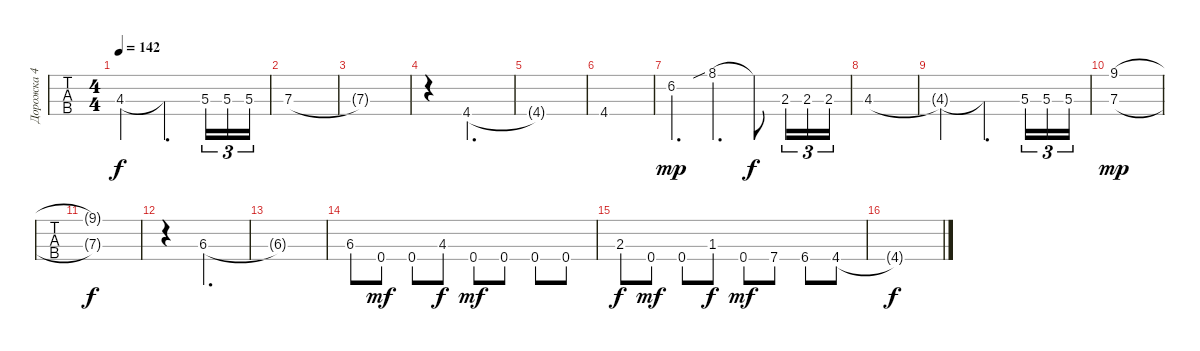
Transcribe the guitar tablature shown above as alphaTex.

\track ("Дорожка 4" "Дорожка 4") {instrument electricbassfinger}
\staff {tabs}
\tuning (G2 D2 A1 E1) {hide}
\ts (4 4)
\tempo 142
\clef f4
\ks c
4.3{t}.2{dy f} 4.3{t}.4{d} 5.3.16{tu (3 2)} 5.3.16{tu (3 2)} 5.3.16{tu (3 2)} |
7.3.1 |
7.3{t}.1 |
r.4 4.4.2{d} |
4.4{t}.1 |
4.4.1 |
6.2.4{d dy mp} 8.1{sib}.4{d} 8.1{t}.8{dy f} 2.3.16{tu (3 2)} 2.3.16{tu (3 2)} 2.3.16{tu (3 2)} |
4.3.1 |
4.3{t}.2 4.3{t}.4{d} 5.3.16{tu (3 2)} 5.3.16{tu (3 2)} 5.3.16{tu (3 2)} |
(9.1 7.3).1{dy mp} |
(9.1{t} 7.3{t}).1{dy f} |
r.4 6.3.2{d} |
6.3{t}.1 |
6.3.8 0.4.8{dy mf} 0.4.8 4.3.8{dy f} 0.4.8{dy mf} 0.4.8 0.4.8 0.4.8 |
2.3.8{dy f} 0.4.8{dy mf} 0.4.8 1.3.8{dy f} 0.4.8{dy mf} 7.4.8 6.4.8 4.4.8 |
4.4{t}.1{dy f}
